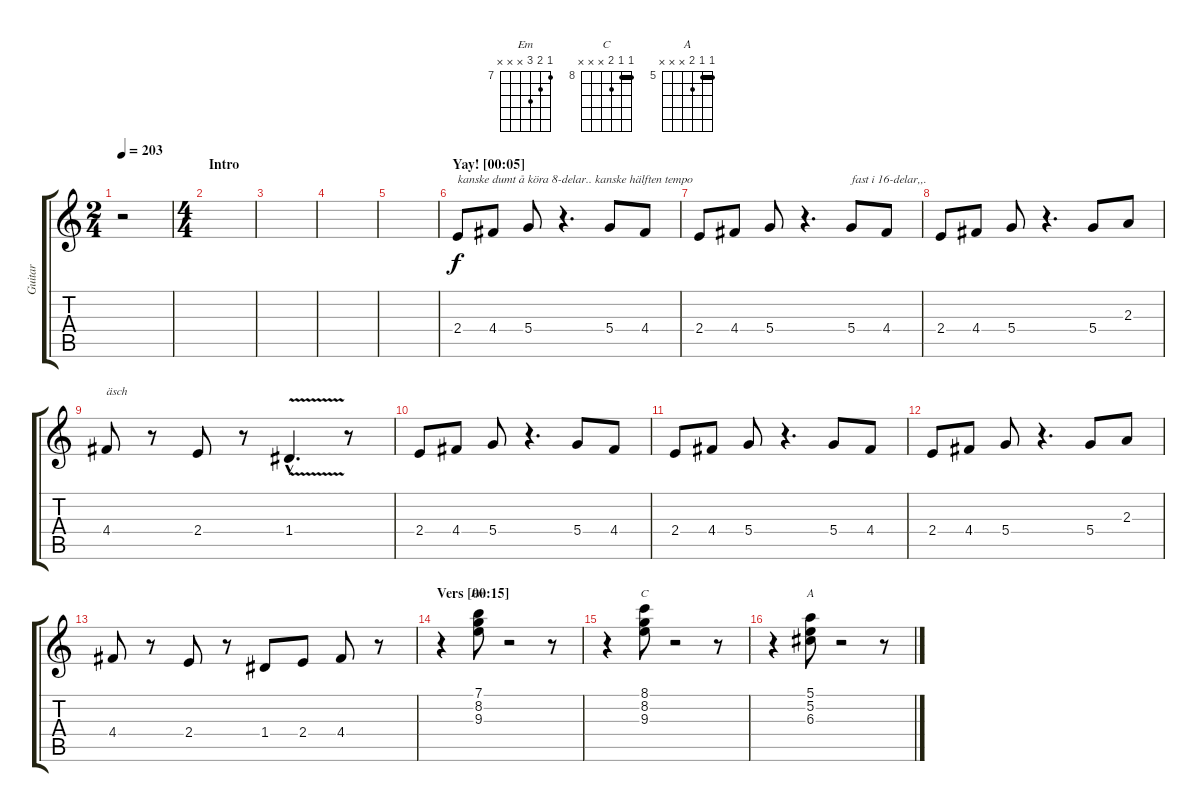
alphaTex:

\track ("Guitar" "Guitar") {instrument distortionguitar}
\staff {score tabs}
\tuning (E4 B3 G3 D3 A2 E2) {hide}
\chord ("Em" 7 8 9 x x x) {firstfret 7}
\chord ("C" 8 8 9 x x x) {firstfret 8 barre 8}
\chord ("A" 5 5 6 x x x) {firstfret 5 barre 5}
\ts (2 4)
\tempo 203
\clef g2
\ks c
r.2{dy f instrument distortionguitar} |
\ts (4 4)
\section ("" "Intro")
|
|
|
|
\section ("" "Yay! [00:05]")
2.4.8{txt "kanske dumt å köra 8-delar.. kanske hälften tempo"} 4.4.8 5.4.8 r.4{d} 5.4.8 4.4.8 |
2.4.8 4.4.8 5.4.8 r.4{d} 5.4.8{txt "fast i 16-delar,,."} 4.4.8 |
2.4.8 4.4.8 5.4.8 r.4{d} 5.4.8 2.3.8 |
4.4.8{txt "äsch"} r.8 2.4.8 r.8 1.4{v hac}.4{d} r.8 |
2.4.8 4.4.8 5.4.8 r.4{d} 5.4.8 4.4.8 |
2.4.8 4.4.8 5.4.8 r.4{d} 5.4.8 4.4.8 |
2.4.8 4.4.8 5.4.8 r.4{d} 5.4.8 2.3.8 |
4.4.8 r.8 2.4.8 r.8 1.4.8 2.4.8 4.4.8 r.8 |
\section ("" "Vers [00:15]")
r.4{volume 8 balance 3 instrument electricguitarclean} (7.1 8.2 9.3).8{ch "Em"} r.2 r.8 |
r.4 (8.1 8.2 9.3).8{ch "C"} r.2 r.8 |
r.4 (5.1 5.2 6.3).8{ch "A"} r.2 r.8
